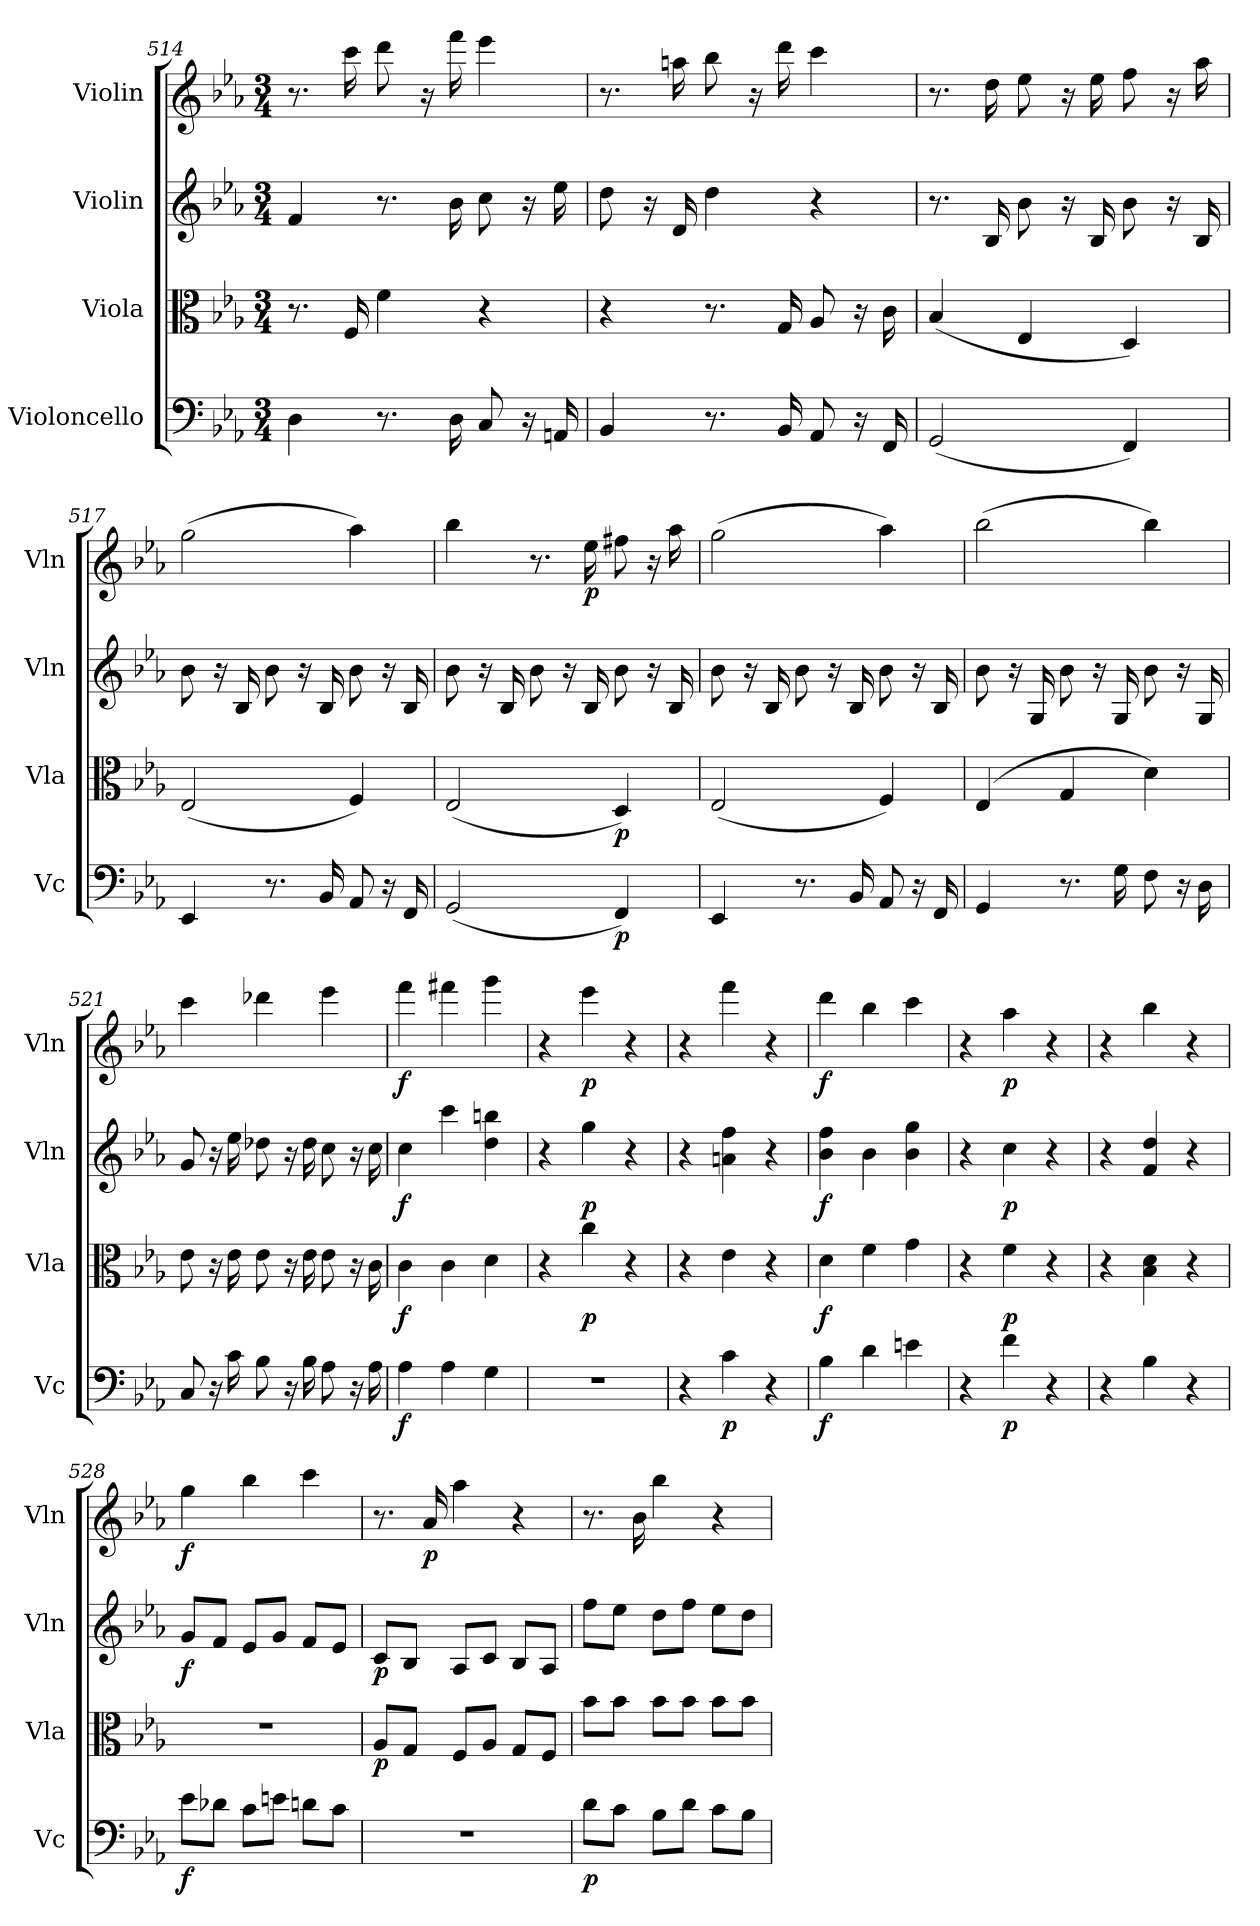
**kern	**dynam	**kern	**dynam	**kern	**dynam	**kern	**dynam
*part4	*part4	*part3	*part3	*part2	*part2	*part1	*part1
*staff4	*staff4	*staff3	*staff3	*staff2	*staff2	*staff1	*staff1
*I"Violoncello	*	*I"Viola	*	*I"Violin	*	*I"Violin	*
*I'Vc	*	*I'Vla	*	*I'Vln	*	*I'Vln	*
*clefF4	*	*clefC3	*	*clefG2	*	*clefG2	*
*k[b-e-a-]	*	*k[b-e-a-]	*	*k[b-e-a-]	*	*k[b-e-a-]	*
*E-:	*	*E-:	*	*E-:	*	*E-:	*
*M3/4	*	*M3/4	*	*M3/4	*	*M3/4	*
=514	=514	=514	=514	=514	=514	=514	=514
4D	.	8.r	.	4f	.	8.r	.
.	.	16F	.	.	.	16ccc	.
8.r	.	4f	.	8.r	.	8ddd	.
.	.	.	.	.	.	16r	.
16D	.	.	.	16b-	.	16fff	.
8C	.	4r	.	8cc	.	4eee-	.
16r	.	.	.	16r	.	.	.
16AAn	.	.	.	16ee-	.	.	.
=515	=515	=515	=515	=515	=515	=515	=515
4BB-	.	4r	.	8dd	.	8.r	.
.	.	.	.	16r	.	.	.
.	.	.	.	16d	.	16aan	.
8.r	.	8.r	.	4dd	.	8bb-	.
.	.	.	.	.	.	16r	.
16BB-	.	16G	.	.	.	16ddd	.
8AA-	.	8A-	.	4r	.	4ccc	.
16r	.	16r	.	.	.	.	.
16FF	.	16c	.	.	.	.	.
=516	=516	=516	=516	=516	=516	=516	=516
(2GG	.	(4B-	.	8.r	.	8.r	.
.	.	.	.	16B-	.	16dd	.
.	.	4E-	.	8b-	.	8ee-	.
.	.	.	.	16r	.	16r	.
.	.	.	.	16B-	.	16ee-	.
4FF)	.	4D)	.	8b-	.	8ff	.
.	.	.	.	16r	.	16r	.
.	.	.	.	16B-	.	16aa-	.
=517	=517	=517	=517	=517	=517	=517	=517
4EE-	.	(2E-	.	8b-	.	(2gg	.
.	.	.	.	16r	.	.	.
.	.	.	.	16B-	.	.	.
8.r	.	.	.	8b-	.	.	.
.	.	.	.	16r	.	.	.
16BB-	.	.	.	16B-	.	.	.
8AA-	.	4F)	.	8b-	.	4aa-)	.
16r	.	.	.	16r	.	.	.
16FF	.	.	.	16B-	.	.	.
=518	=518	=518	=518	=518	=518	=518	=518
(2GG	.	(2E-	.	8b-	.	4bb-	.
.	.	.	.	16r	.	.	.
.	.	.	.	16B-	.	.	.
.	.	.	.	8b-	.	8.r	.
.	.	.	.	16r	.	.	.
.	.	.	.	16B-	.	16ee-	p
4FF)	p	4D)	p	8b-	.	8ff#X	.
.	.	.	.	16r	.	16r	.
.	.	.	.	16B-	.	16aa-	.
=519	=519	=519	=519	=519	=519	=519	=519
4EE-	.	(2E-	.	8b-	.	(2gg	.
.	.	.	.	16r	.	.	.
.	.	.	.	16B-	.	.	.
8.r	.	.	.	8b-	.	.	.
.	.	.	.	16r	.	.	.
16BB-	.	.	.	16B-	.	.	.
8AA-	.	4F)	.	8b-	.	4aa-)	.
16r	.	.	.	16r	.	.	.
16FF	.	.	.	16B-	.	.	.
=520	=520	=520	=520	=520	=520	=520	=520
4GG	.	(4E-	.	8b-	.	(2bb-	.
.	.	.	.	16r	.	.	.
.	.	.	.	16G	.	.	.
8.r	.	4G	.	8b-	.	.	.
.	.	.	.	16r	.	.	.
16G	.	.	.	16G	.	.	.
8F	.	4d)	.	8b-	.	4bb-)	.
16r	.	.	.	16r	.	.	.
16D	.	.	.	16G	.	.	.
=521	=521	=521	=521	=521	=521	=521	=521
8C	.	8e-	.	8g	.	4ccc	.
16r	.	16r	.	16r	.	.	.
16c	.	16e-	.	16ee-	.	.	.
8B-	.	8e-	.	8dd-X	.	4ddd-X	.
16r	.	16r	.	16r	.	.	.
16B-	.	16e-	.	16dd-	.	.	.
8A-	.	8e-	.	8cc	.	4eee-	.
16r	.	16r	.	16r	.	.	.
16A-	.	16c	.	16cc	.	.	.
=522	=522	=522	=522	=522	=522	=522	=522
4A-	f	4c	f	4cc	f	4fff	f
4A-	.	4c	.	4ccc	.	4fff#X	.
4G	.	4d	.	4dd 4bbn	.	4ggg	.
=523	=523	=523	=523	=523	=523	=523	=523
2.r	.	4r	.	4r	.	4r	.
.	.	4cc	p	4gg	p	4eee-	p
.	.	4r	.	4r	.	4r	.
=524	=524	=524	=524	=524	=524	=524	=524
4r	.	4r	.	4r	.	4r	.
4c	p	4e-	.	4an 4ff	.	4fff	.
4r	.	4r	.	4r	.	4r	.
=525	=525	=525	=525	=525	=525	=525	=525
4B-	f	4d	f	4b- 4ff	f	4ddd	f
4d	.	4f	.	4b-	.	4bb-	.
4en	.	4g	.	4b- 4gg	.	4ccc	.
=526	=526	=526	=526	=526	=526	=526	=526
4r	.	4r	.	4r	.	4r	.
4f	p	4f	p	4cc	p	4aa-	p
4r	.	4r	.	4r	.	4r	.
=527	=527	=527	=527	=527	=527	=527	=527
4r	.	4r	.	4r	.	4r	.
4B-	.	4B- 4d	.	4f 4dd	.	4bb-	.
4r	.	4r	.	4r	.	4r	.
=528	=528	=528	=528	=528	=528	=528	=528
8e-\L	f	2.r	.	8g/L	f	4gg	f
8d-X\J	.	.	.	8f/J	.	.	.
8c\L	.	.	.	8e-/L	.	4bb-	.
8en\J	.	.	.	8g/J	.	.	.
8dn\L	.	.	.	8f/L	.	4ccc	.
8c\J	.	.	.	8e-/J	.	.	.
=529	=529	=529	=529	=529	=529	=529	=529
2.r	.	8A-/L	p	8c/L	p	8.r	.
.	.	8G/J	.	8B-/J	.	.	.
.	.	.	.	.	.	16a-	p
.	.	8F/L	.	8A-/L	.	4aa-	.
.	.	8A-/J	.	8c/J	.	.	.
.	.	8G/L	.	8B-/L	.	4r	.
.	.	8F/J	.	8A-/J	.	.	.
=530	=530	=530	=530	=530	=530	=530	=530
8d\L	p	8b-\L	.	8ff\L	.	8.r	.
8c\J	.	8b-\J	.	8ee-\J	.	.	.
.	.	.	.	.	.	16b-	.
8B-\L	.	8b-\L	.	8dd\L	.	4bb-	.
8d\J	.	8b-\J	.	8ff\J	.	.	.
8c\L	.	8b-\L	.	8ee-\L	.	4r	.
8B-\J	.	8b-\J	.	8dd\J	.	.	.
=	=	=	=	=	=	=	=
*-	*-	*-	*-	*-	*-	*-	*-
